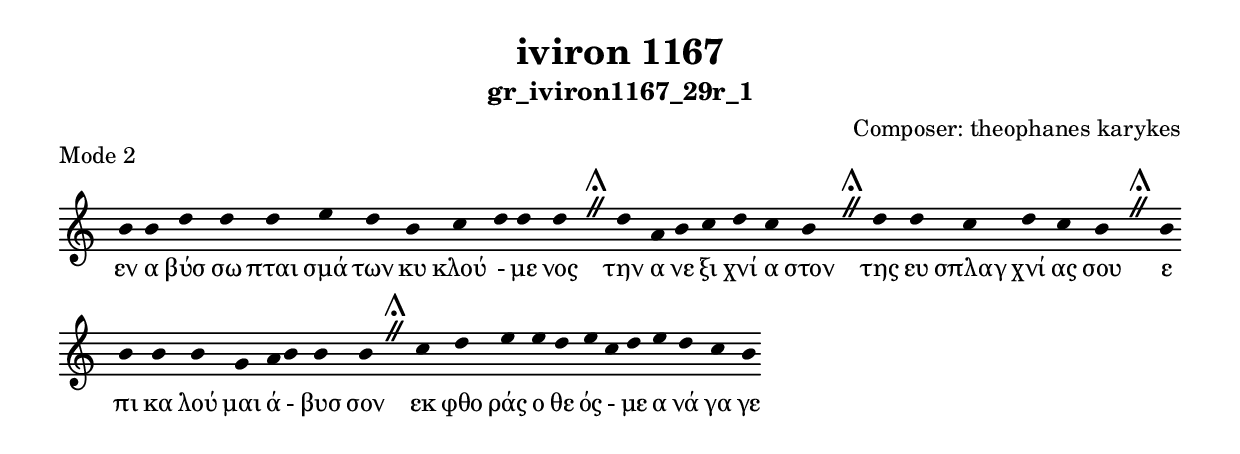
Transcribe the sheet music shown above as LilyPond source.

\include "gregorian.ly"

	\header {
 	  title = "iviron 1167"
	  subtitle = "gr_iviron1167_29r_1"
	  composer = "Composer: theophanes karykes"
	  piece = "Mode 2"
	}

	chant = {
	  b'4 b'4 d''4 d''4 d''4 e''4 d''4 b'4 c''4 d''4 d''4 d''4 \divisioMaior
 d''4 a'4 b'4 c''4 d''4 c''4 b'4 \divisioMaior
 d''4 d''4 c''4 d''4 c''4 b'4 \divisioMaior
 b'4 b'4 b'4 b'4 g'4 a'4 b'4 b'4 b'4 \divisioMaior
 c''4 d''4 e''4 e''4 d''4 e''4 c''4 d''4 e''4 d''4 c''4 b'4\finalis
	}

	verba = \lyricmode {εν α βύσ σω πται σμά των κυ κλού - με νος 
την α νε ξι χνί α στον 
της ευ σπλαγ χνί ας σου 
ε πι κα λού μαι ά - βυσ σον 
εκ φθο ράς ο θε ός - με α νά γα γε 
	}


	\score {
	  \new Staff <<
	  \new Voice = "melody" \chant
	  \new Lyrics = "one" \lyricsto melody \verba
	  >>
	  \layout {
	    \context {
	      \Staff
	      \remove "Time_signature_engraver"
	      \remove "Bar_engraver"
	    }
	    \context {
	      \Voice
	      \remove "Stem_engraver"
	    }
	  }
	}